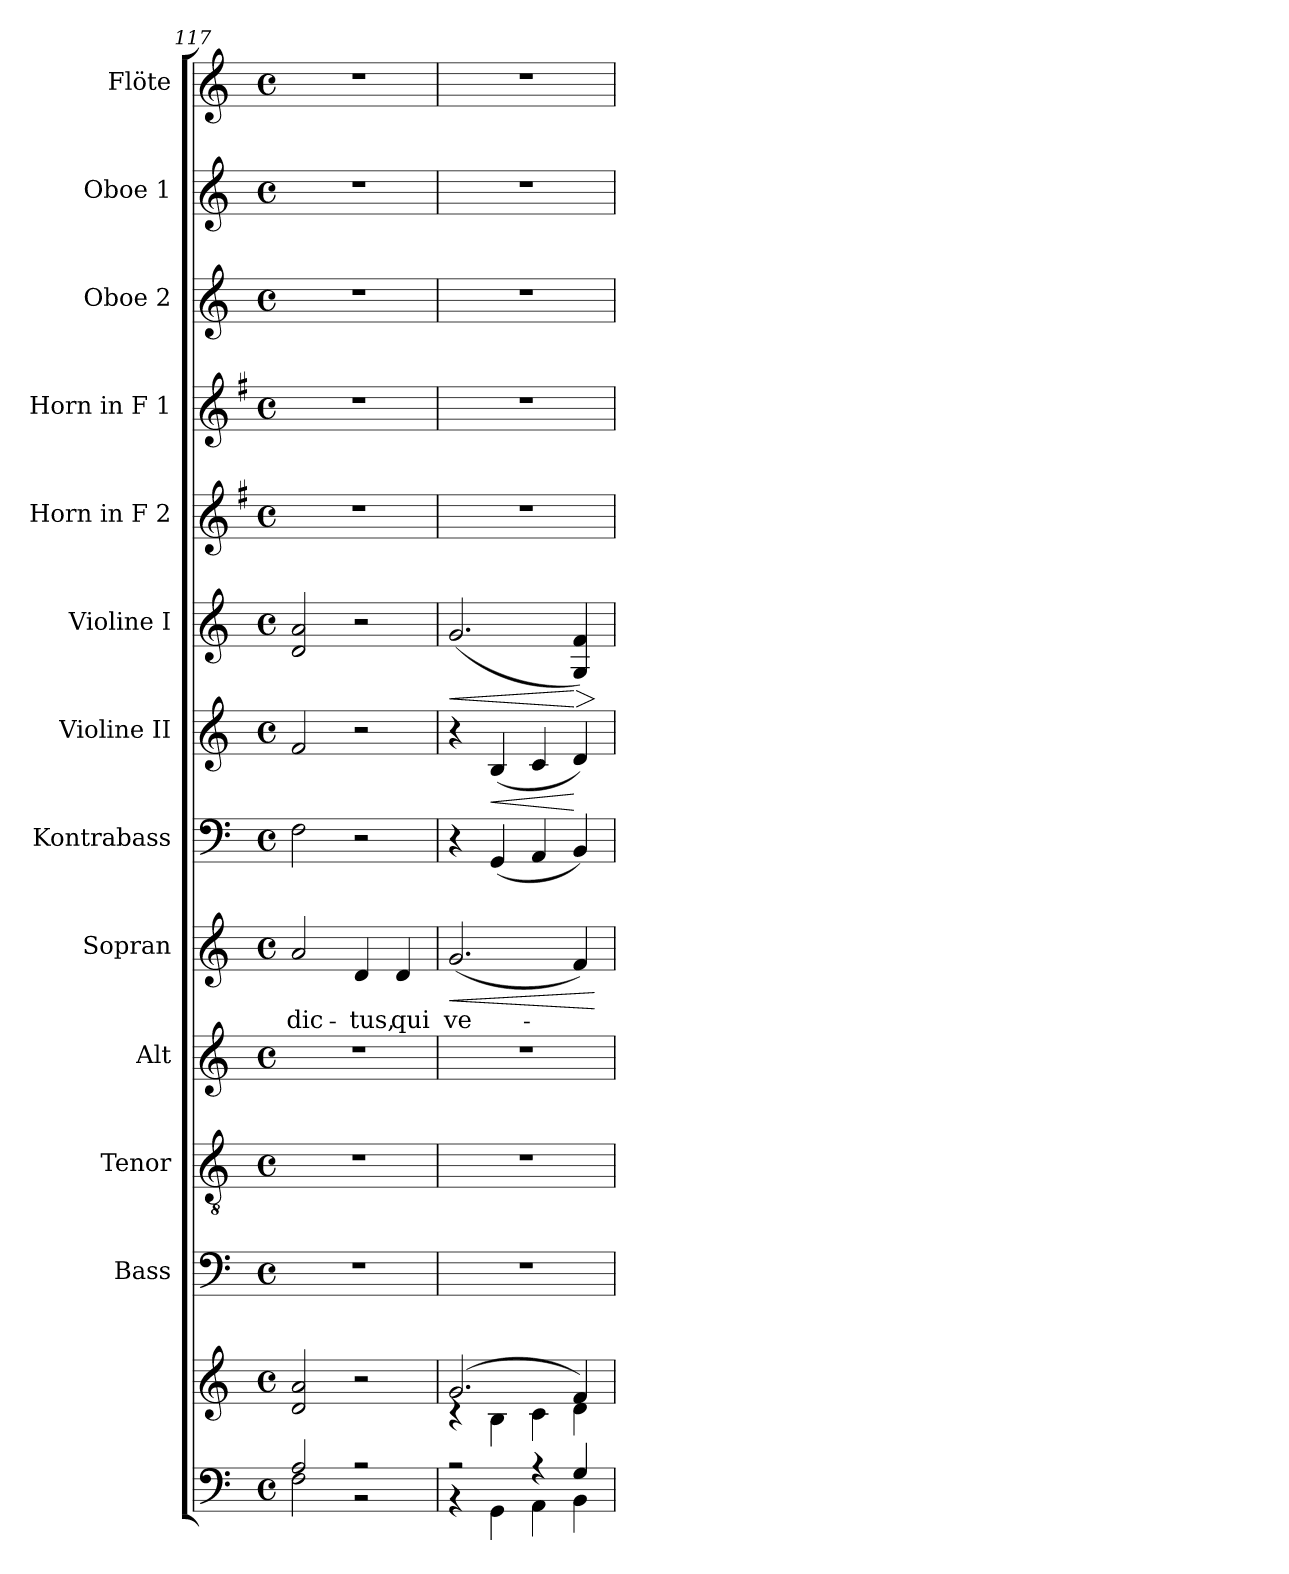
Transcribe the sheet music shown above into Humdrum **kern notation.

**kern	**kern	**kern	**kern	**kern	**kern	**text	**dynam	**kern	**kern	**dynam	**kern	**dynam	**kern	**kern	**kern	**kern	**kern
*part13	*part13	*part12	*part11	*part10	*part9	*part9	*part9	*part8	*part7	*part7	*part6	*part6	*part5	*part4	*part3	*part2	*part1
*staff14	*staff13	*staff12	*staff11	*staff10	*staff9	*staff9	*staff9	*staff8	*staff7	*staff7	*staff6	*staff6	*staff5	*staff4	*staff3	*staff2	*staff1
*	*	*I"Bass	*I"Tenor	*I"Alt	*I"Sopran	*	*	*I"Kontrabass	*I"Violine II	*	*I"Violine I	*	*I"Horn in F 2	*I"Horn in F 1	*I"Oboe 2	*I"Oboe 1	*I"Flöte
*	*	*I'B.	*I'T.	*I'A.	*I'S.	*	*	*I'Kb.	*I'Vl. II	*	*I'Vl. I	*	*	*	*I'Ob. 2	*I'Ob. 1	*I'Fl.
*clefF4	*clefG2	*clefF4	*clefGv2	*clefG2	*clefG2	*	*	*clefF4	*clefG2	*	*clefG2	*	*clefG2	*clefG2	*clefG2	*clefG2	*clefG2
*	*	*	*	*	*	*	*	*ITrd7c12	*	*	*	*	*ITrd4c7	*ITrd4c7	*	*	*
*k[]	*k[]	*k[]	*k[]	*k[]	*k[]	*	*	*k[]	*k[]	*	*k[]	*	*k[]	*k[]	*k[]	*k[]	*k[]
*C:	*C:	*C:	*C:	*C:	*C:	*	*	*C:	*C:	*	*C:	*	*C:	*C:	*C:	*C:	*C:
*M4/4	*M4/4	*M4/4	*M4/4	*M4/4	*M4/4	*	*	*M4/4	*M4/4	*	*M4/4	*	*M4/4	*M4/4	*M4/4	*M4/4	*M4/4
*met(c)	*met(c)	*met(c)	*met(c)	*met(c)	*met(c)	*	*	*met(c)	*met(c)	*	*met(c)	*	*met(c)	*met(c)	*met(c)	*met(c)	*met(c)
=117	=117	=117	=117	=117	=117	=117	=117	=117	=117	=117	=117	=117	=117	=117	=117	=117	=117
*^	*	*	*	*	*	*	*	*	*	*	*	*	*	*	*	*	*
!	!	!	!	!	!	!	!LO:LY:b	!	!	!	!	!	!	!	!	!	!	!
2A/	2F\	2d/ 2a/	1r	1r	1r	2a/	-dic-	.	2FF\	2f/	.	2d/ 2a/	.	1r	1r	1r	1r	1r
!	!	!	!	!	!	!	!LO:LY:b	!	!	!	!	!	!	!	!	!	!	!
2r	2r	2r	.	.	.	4d/	-tus,	.	2r	2r	.	2r	.	.	.	.	.	.
!	!	!	!	!	!	!	!LO:LY:b	!	!	!	!	!	!	!	!	!	!	!
.	.	.	.	.	.	4d/	qui	.	.	.	.	.	.	.	.	.	.	.
=118	=118	=118	=118	=118	=118	=118	=118	=118	=118	=118	=118	=118	=118	=118	=118	=118	=118	=118
*	*	*^	*	*	*	*	*	*	*	*	*	*	*	*	*	*	*	*
!	!	!	!	!	!	!	!	!LO:LY:b	!LO:HP:b	!	!	!	!	!LO:HP:b	!	!	!	!	!
2rA	4rBB	(2.g/	4rB	1r	1r	1r	(<2.g/	ve-	<	4r	4r	.	(2.g/	<	1r	1r	1r	1r	1r
!	!	!	!	!	!	!	!	!	!	!	!	!LO:HP:b	!	!	!	!	!	!	!
.	4GG\	.	4B\	.	.	.	.	.	.	(<4GGG/	(<4B/	<	.	.	.	.	.	.	.
4rA	4AA\	.	4c\	.	.	.	.	.	.	4AAA/	4c/	.	.	.	.	.	.	.	.
!	!	!	!	!	!	!	!	!	!	!	!	!	!	!LO:HP:n=1:b	!	!	!	!	!
4G/	4BB\	4f/)	4d\	.	.	.	4f/)	.	.	4BBB/)	4d/)	[	4G/ 4f/)	[ >	.	.	.	.	.
*v	*v	*	*	*	*	*	*	*	*	*	*	*	*	*	*	*	*	*	*
*	*v	*v	*	*	*	*	*	*	*	*	*	*	*	*	*	*	*	*
.	.	.	.	.	.	.	[	.	.	.	.	]	.	.	.	.	.
=	=	=	=	=	=	=	=	=	=	=	=	=	=	=	=	=	=
*-	*-	*-	*-	*-	*-	*-	*-	*-	*-	*-	*-	*-	*-	*-	*-	*-	*-
